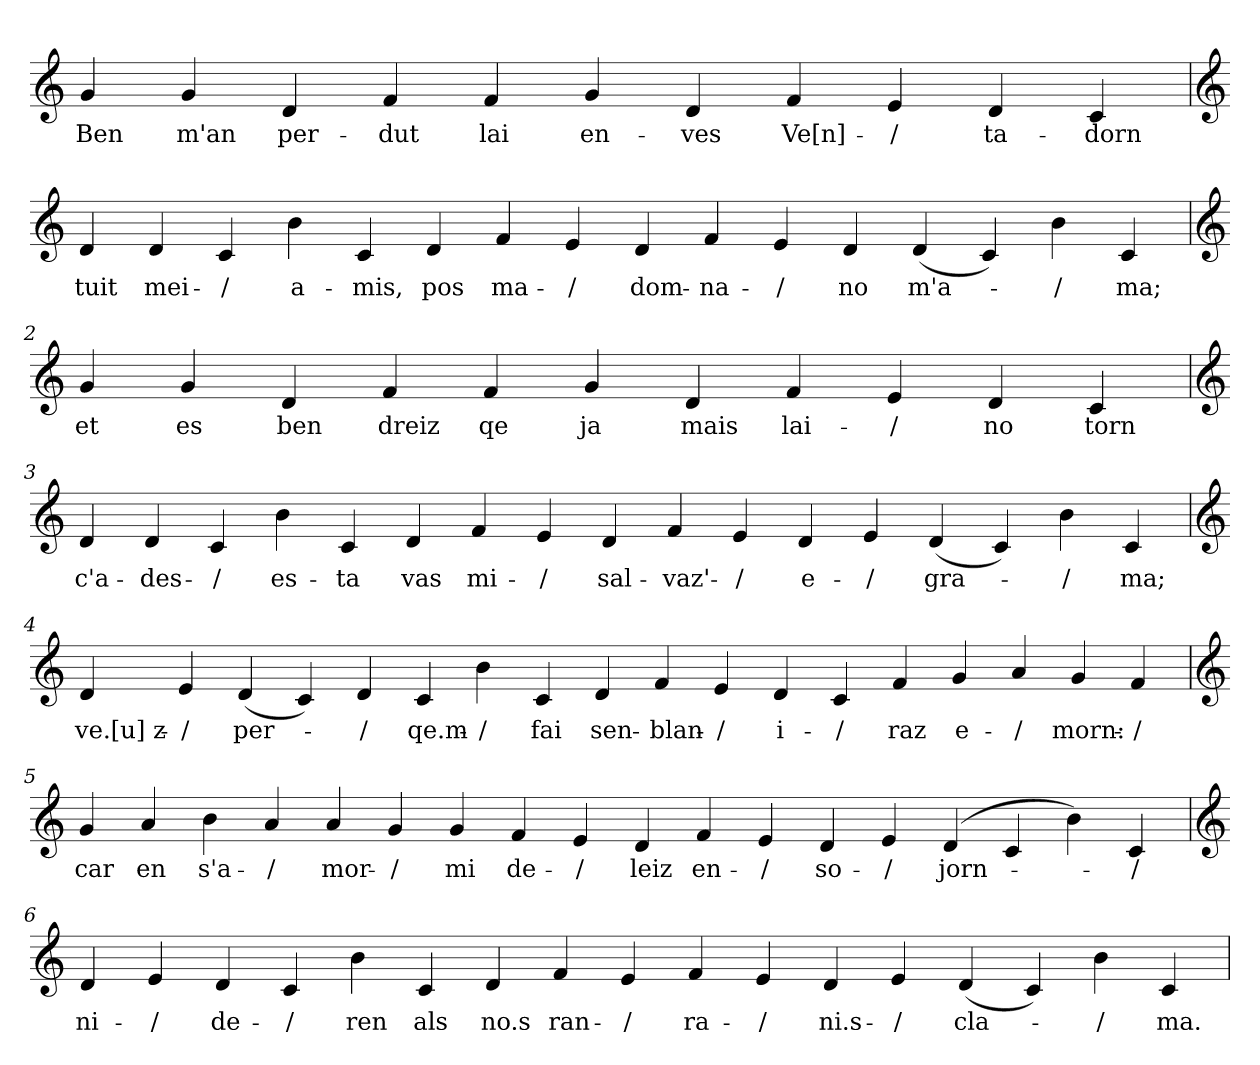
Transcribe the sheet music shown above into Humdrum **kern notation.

**kern	**text
*part1	*part1
*staff1	*staff1
*clefG2	*
=	=
4g	Ben
4g	m'an
4d	per-
4f	-dut
4f	lai
4g	en-
4d	-ves
4f	Ve[n]-
4e	-/
4d	ta-
4c	-dorn
=1	=1
*clefG2	*
4d	tuit
4d	mei-
4c	-/
4b	a-
4c	-mis,
4d	pos
4f	ma-
4e	-/
4d	dom-
4f	-na-
4e	-/
4d	no
(4d	m'a-
4c)	.
4b	-/
4c	ma;
=2	=2
*clefG2	*
4g	et
4g	es
4d	ben
4f	dreiz
4f	qe
4g	ja
4d	mais
4f	lai-
4e	-/
4d	no
4c	torn
=3	=3
*clefG2	*
4d	c'a-
4d	-des-
4c	-/
4b	es-
4c	-ta
4d	vas
4f	mi-
4e	-/
4d	sal-
4f	-vaz'-
4e	-/
4d	e-
4e	-/
(4d	gra-
4c)	.
4b	-/
4c	ma;
=4	=4
*clefG2	*
4d	ve.[u]z-
4e	-/
(4d	per-
4c)	.
4d	-/
4c	qe.m-
4b	-/
4c	fai
4d	sen-
4f	-blan-
4e	-/
4d	i-
4c	-/
4f	raz
4g	e-
4a	-/
4g	morn:-
4f	-/
=5	=5
*clefG2	*
4g	car
4a	en
4b	s'a-
4a	-/
4a	mor-
4g	-/
4g	mi
4f	de-
4e	-/
4d	leiz
4f	en-
4e	-/
4d	so-
4e	-/
(4d	jorn-
4c	.
4b)	.
4c	-/
=6	=6
*clefG2	*
4d	ni-
4e	-/
4d	de-
4c	-/
4b	ren
4c	als
4d	no.s
4f	ran-
4e	-/
4f	ra-
4e	-/
4d	ni.s-
4e	-/
(4d	cla-
4c)	.
4b	-/
4c	ma.
=	=
*-	*-
